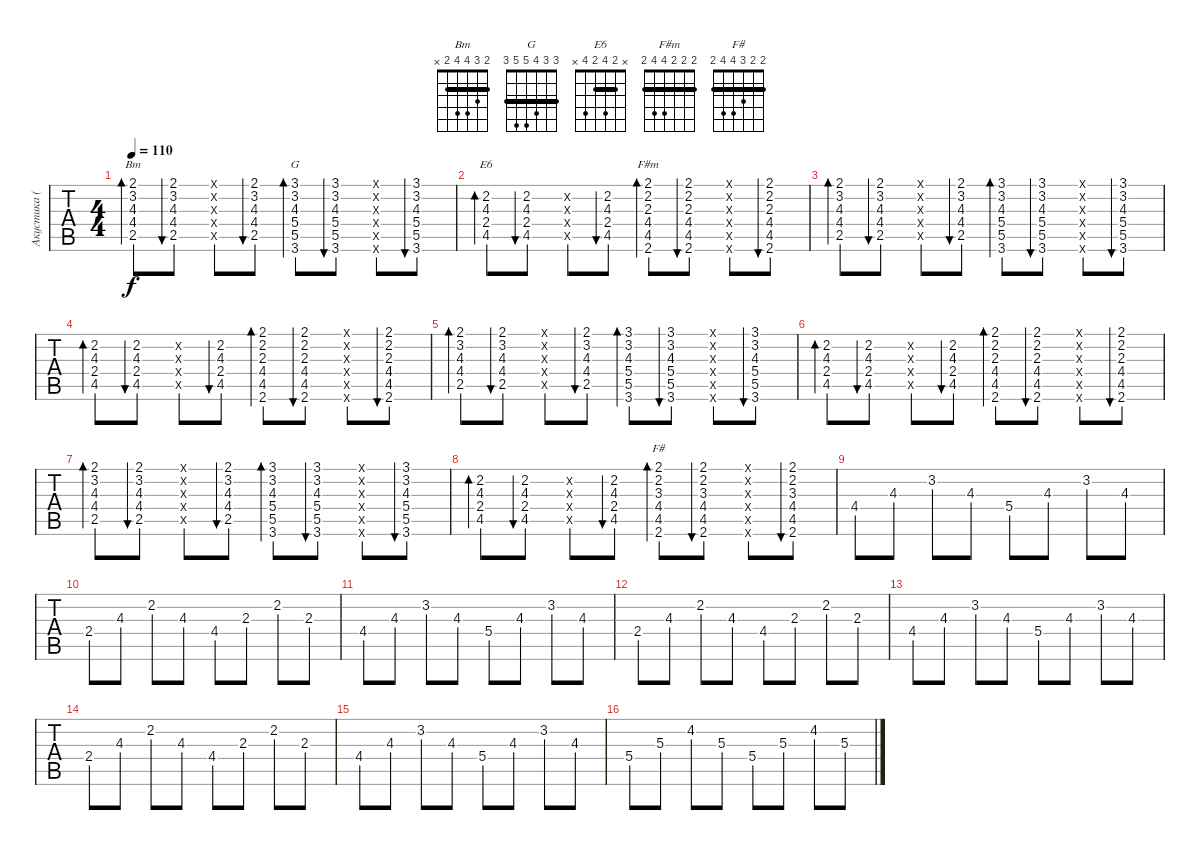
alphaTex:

\track ("Акустика (основная тема)" "Акустика (") {instrument acousticguitarsteel}
\staff {tabs}
\tuning (E4 B3 G3 D3 A2 E2) {hide}
\chord ("Bm" 2 3 4 4 2 x) {barre 2}
\chord ("G" 3 3 4 5 5 3) {barre 3}
\chord ("E6" x 2 4 2 4 x) {barre 2}
\chord ("F#m" 2 2 2 4 4 2) {barre 2}
\chord ("F#" 2 2 3 4 4 2) {barre 2}
\ts (4 4)
\tempo 110
\clef g2
\ks c
(2.1 3.2 4.3 4.4 2.5).8{bd 60 ch "Bm" dy f} (2.1 3.2 4.3 4.4 2.5).8{bu 60} (2.1{x} 3.2{x} 4.3{x} 4.4{x} 2.5{x}).8 (2.1 3.2 4.3 4.4 2.5).8{bu 60} (3.1 3.2 4.3 5.4 5.5 3.6).8{bd 60 ch "G"} (3.1 3.2 4.3 5.4 5.5 3.6).8{bu 60} (3.1{x} 3.2{x} 4.3{x} 5.4{x} 5.5{x} 3.6{x}).8 (3.1 3.2 4.3 5.4 5.5 3.6).8{bu 60} |
(2.2 4.3 2.4 4.5).8{bd 60 ch "E6"} (2.2 4.3 2.4 4.5).8{bu 60} (2.2{x} 4.3{x} 2.4{x} 4.5{x}).8 (2.2 4.3 2.4 4.5).8{bu 60} (2.1 2.2 2.3 4.4 4.5 2.6).8{bd 60 ch "F#m"} (2.1 2.2 2.3 4.4 4.5 2.6).8{bu 60} (2.1{x} 2.2{x} 2.3{x} 4.4{x} 4.5{x} 2.6{x}).8 (2.1 2.2 2.3 4.4 4.5 2.6).8{bu 60} |
(2.1 3.2 4.3 4.4 2.5).8{bd 60} (2.1 3.2 4.3 4.4 2.5).8{bu 60} (2.1{x} 3.2{x} 4.3{x} 4.4{x} 2.5{x}).8 (2.1 3.2 4.3 4.4 2.5).8{bu 60} (3.1 3.2 4.3 5.4 5.5 3.6).8{bd 60} (3.1 3.2 4.3 5.4 5.5 3.6).8{bu 60} (3.1{x} 3.2{x} 4.3{x} 5.4{x} 5.5{x} 3.6{x}).8 (3.1 3.2 4.3 5.4 5.5 3.6).8{bu 60} |
(2.2 4.3 2.4 4.5).8{bd 60} (2.2 4.3 2.4 4.5).8{bu 60} (2.2{x} 4.3{x} 2.4{x} 4.5{x}).8 (2.2 4.3 2.4 4.5).8{bu 60} (2.1 2.2 2.3 4.4 4.5 2.6).8{bd 60} (2.1 2.2 2.3 4.4 4.5 2.6).8{bu 60} (2.1{x} 2.2{x} 2.3{x} 4.4{x} 4.5{x} 2.6{x}).8 (2.1 2.2 2.3 4.4 4.5 2.6).8{bu 60} |
(2.1 3.2 4.3 4.4 2.5).8{bd 60} (2.1 3.2 4.3 4.4 2.5).8{bu 60} (2.1{x} 3.2{x} 4.3{x} 4.4{x} 2.5{x}).8 (2.1 3.2 4.3 4.4 2.5).8{bu 60} (3.1 3.2 4.3 5.4 5.5 3.6).8{bd 60} (3.1 3.2 4.3 5.4 5.5 3.6).8{bu 60} (3.1{x} 3.2{x} 4.3{x} 5.4{x} 5.5{x} 3.6{x}).8 (3.1 3.2 4.3 5.4 5.5 3.6).8{bu 60} |
(2.2 4.3 2.4 4.5).8{bd 60} (2.2 4.3 2.4 4.5).8{bu 60} (2.2{x} 4.3{x} 2.4{x} 4.5{x}).8 (2.2 4.3 2.4 4.5).8{bu 60} (2.1 2.2 2.3 4.4 4.5 2.6).8{bd 60} (2.1 2.2 2.3 4.4 4.5 2.6).8{bu 60} (2.1{x} 2.2{x} 2.3{x} 4.4{x} 4.5{x} 2.6{x}).8 (2.1 2.2 2.3 4.4 4.5 2.6).8{bu 60} |
(2.1 3.2 4.3 4.4 2.5).8{bd 60} (2.1 3.2 4.3 4.4 2.5).8{bu 60} (2.1{x} 3.2{x} 4.3{x} 4.4{x} 2.5{x}).8 (2.1 3.2 4.3 4.4 2.5).8{bu 60} (3.1 3.2 4.3 5.4 5.5 3.6).8{bd 60} (3.1 3.2 4.3 5.4 5.5 3.6).8{bu 60} (3.1{x} 3.2{x} 4.3{x} 5.4{x} 5.5{x} 3.6{x}).8 (3.1 3.2 4.3 5.4 5.5 3.6).8{bu 60} |
(2.2 4.3 2.4 4.5).8{bd 60} (2.2 4.3 2.4 4.5).8{bu 60} (2.2{x} 4.3{x} 2.4{x} 4.5{x}).8 (2.2 4.3 2.4 4.5).8{bu 60} (2.1 2.2 3.3 4.4 4.5 2.6).8{bd 60 ch "F#"} (2.1 2.2 3.3 4.4 4.5 2.6).8{bu 60} (2.1{x} 2.2{x} 3.3{x} 4.4{x} 4.5{x} 2.6{x}).8 (2.1 2.2 3.3 4.4 4.5 2.6).8{bu 60} |
4.4.8 4.3.8 3.2.8 4.3.8 5.4.8 4.3.8 3.2.8 4.3.8 |
2.4.8 4.3.8 2.2.8 4.3.8 4.4.8 2.3.8 2.2.8 2.3.8 |
4.4.8 4.3.8 3.2.8 4.3.8 5.4.8 4.3.8 3.2.8 4.3.8 |
2.4.8 4.3.8 2.2.8 4.3.8 4.4.8 2.3.8 2.2.8 2.3.8 |
4.4.8 4.3.8 3.2.8 4.3.8 5.4.8 4.3.8 3.2.8 4.3.8 |
2.4.8 4.3.8 2.2.8 4.3.8 4.4.8 2.3.8 2.2.8 2.3.8 |
4.4.8 4.3.8 3.2.8 4.3.8 5.4.8 4.3.8 3.2.8 4.3.8 |
5.4.8 5.3.8 4.2.8 5.3.8 5.4.8 5.3.8 4.2.8 5.3.8
